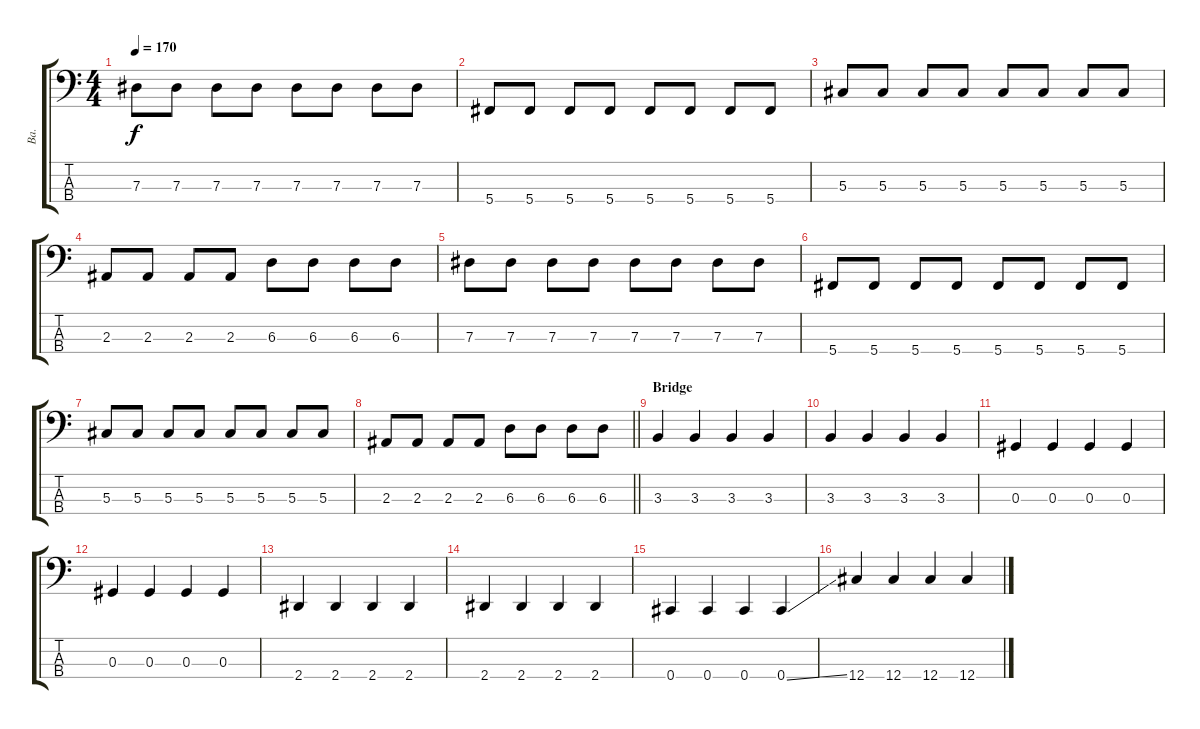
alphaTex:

\track ("Ba." "Ba.") {instrument electricbassfinger}
\staff {score tabs}
\tuning (Gb2 Db2 Ab1 Db1) {hide}
\ts (4 4)
\tempo 170
\clef f4
\ks c
7.3.8{dy f} 7.3.8 7.3.8 7.3.8 7.3.8 7.3.8 7.3.8 7.3.8 |
5.4.8 5.4.8 5.4.8 5.4.8 5.4.8 5.4.8 5.4.8 5.4.8 |
5.3.8 5.3.8 5.3.8 5.3.8 5.3.8 5.3.8 5.3.8 5.3.8 |
2.3.8 2.3.8 2.3.8 2.3.8 6.3.8 6.3.8 6.3.8 6.3.8 |
7.3.8 7.3.8 7.3.8 7.3.8 7.3.8 7.3.8 7.3.8 7.3.8 |
5.4.8 5.4.8 5.4.8 5.4.8 5.4.8 5.4.8 5.4.8 5.4.8 |
5.3.8 5.3.8 5.3.8 5.3.8 5.3.8 5.3.8 5.3.8 5.3.8 |
\barLineRight lightlight
2.3.8 2.3.8 2.3.8 2.3.8 6.3.8 6.3.8 6.3.8 6.3.8 |
\section ("" "Bridge")
3.3.4 3.3.4 3.3.4 3.3.4 |
3.3.4 3.3.4 3.3.4 3.3.4 |
0.3.4 0.3.4 0.3.4 0.3.4 |
0.3.4 0.3.4 0.3.4 0.3.4 |
2.4.4 2.4.4 2.4.4 2.4.4 |
2.4.4 2.4.4 2.4.4 2.4.4 |
0.4.4 0.4.4 0.4.4 0.4{ss}.4 |
12.4.4 12.4.4 12.4.4 12.4.4
